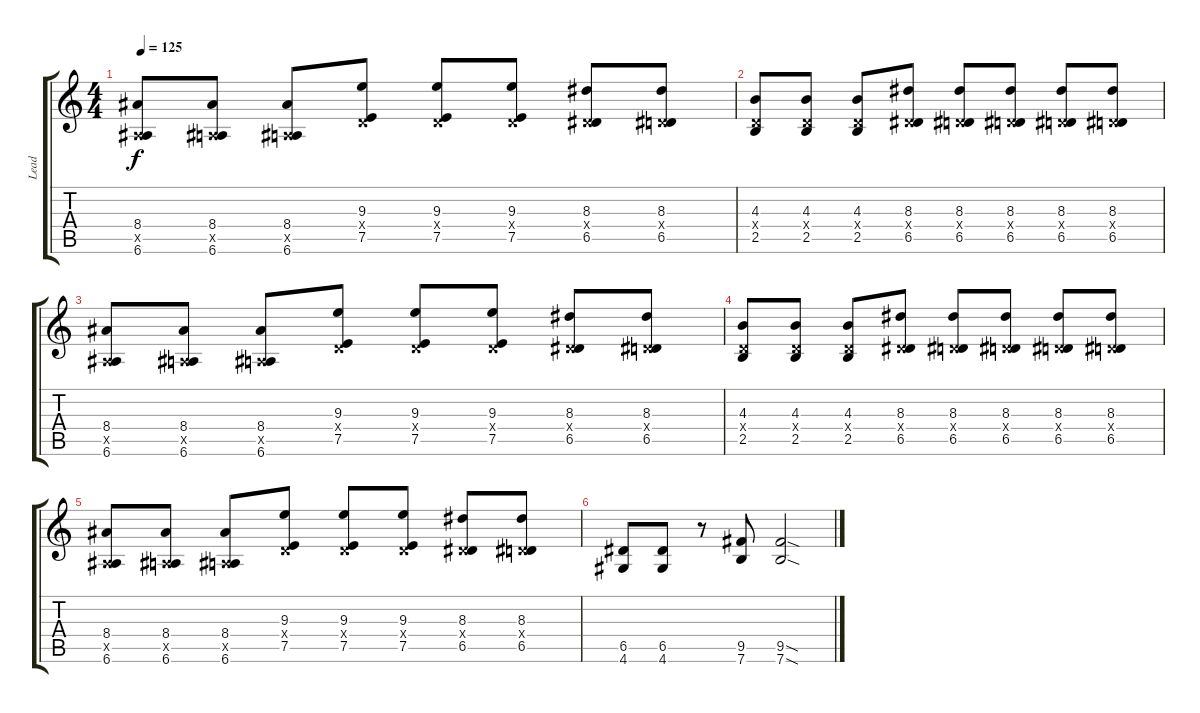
\track ("Lead" "Lead") {instrument overdrivenguitar}
\staff {score tabs}
\tuning (E4 B3 G3 D3 A2 E2) {hide}
\ts (4 4)
\tempo 125
\clef g2
\ks c
(8.4 0.5{x} 6.6).8{dy f} (8.4 0.5{x} 6.6).8 (8.4 0.5{x} 6.6).8 (9.3 0.4{x} 7.5).8 (9.3 0.4{x} 7.5).8 (9.3 0.4{x} 7.5).8 (8.3 0.4{x} 6.5).8 (8.3 0.4{x} 6.5).8 |
(4.3 0.4{x} 2.5).8 (4.3 0.4{x} 2.5).8 (4.3 0.4{x} 2.5).8 (8.3 0.4{x} 6.5).8 (8.3 0.4{x} 6.5).8 (8.3 0.4{x} 6.5).8 (8.3 0.4{x} 6.5).8 (8.3 0.4{x} 6.5).8 |
(8.4 0.5{x} 6.6).8 (8.4 0.5{x} 6.6).8 (8.4 0.5{x} 6.6).8 (9.3 0.4{x} 7.5).8 (9.3 0.4{x} 7.5).8 (9.3 0.4{x} 7.5).8 (8.3 0.4{x} 6.5).8 (8.3 0.4{x} 6.5).8 |
(4.3 0.4{x} 2.5).8 (4.3 0.4{x} 2.5).8 (4.3 0.4{x} 2.5).8 (8.3 0.4{x} 6.5).8 (8.3 0.4{x} 6.5).8 (8.3 0.4{x} 6.5).8 (8.3 0.4{x} 6.5).8 (8.3 0.4{x} 6.5).8 |
(8.4 0.5{x} 6.6).8 (8.4 0.5{x} 6.6).8 (8.4 0.5{x} 6.6).8 (9.3 0.4{x} 7.5).8 (9.3 0.4{x} 7.5).8 (9.3 0.4{x} 7.5).8 (8.3 0.4{x} 6.5).8 (8.3 0.4{x} 6.5).8 |
(6.5 4.6).8 (6.5 4.6).8 r.8 (9.5 7.6).8 (9.5{sod} 7.6{sod}).2
